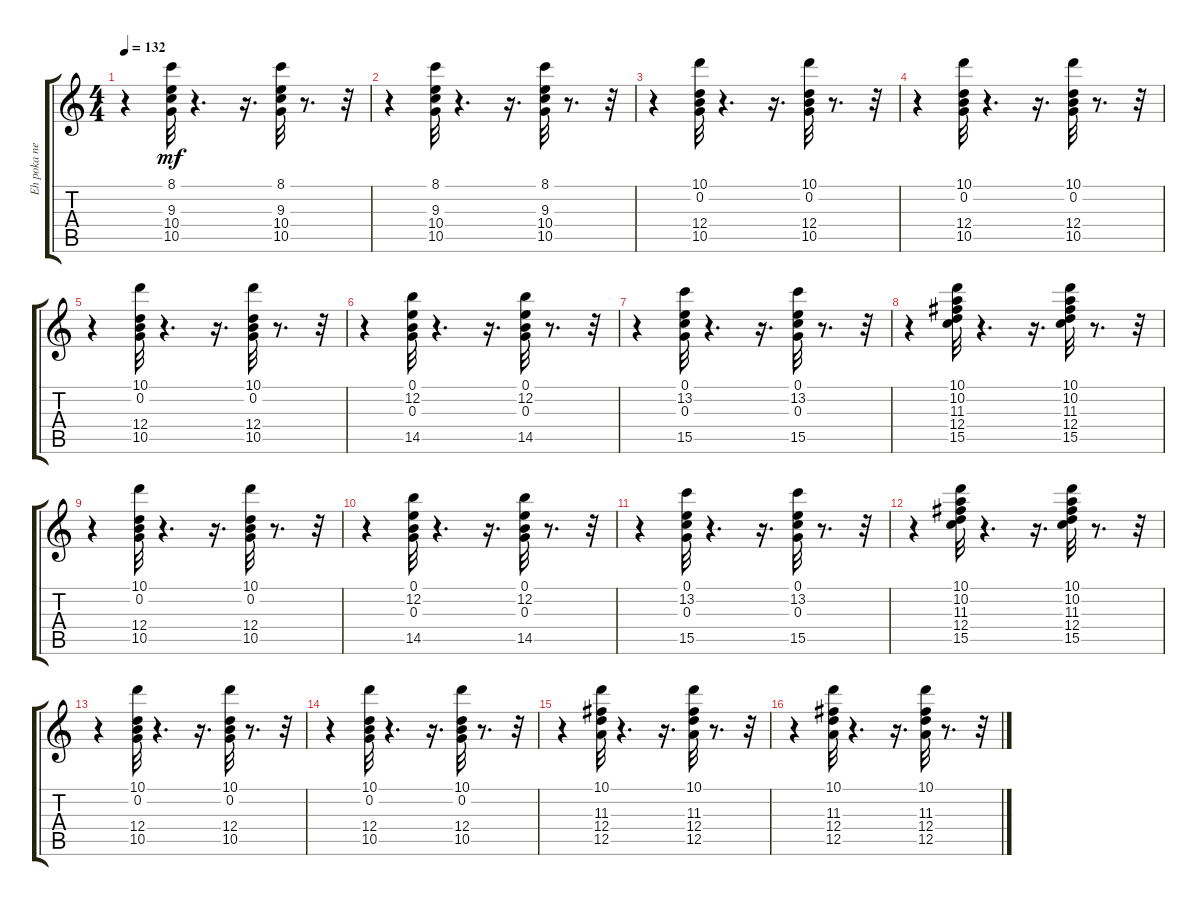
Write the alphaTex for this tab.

\track ("Eh poka ne poluchil" "Eh poka ne") {instrument electricguitarmuted}
\staff {score tabs}
\tuning (E4 B3 G3 D3 A2 E2) {hide}
\ts (4 4)
\tempo 132
\clef g2
\ks c
r.4{dy mf} (8.1 9.3 10.4 10.5).32 r.4{d} r.16{d} (8.1 9.3 10.4 10.5).32 r.8{d} r.32 |
r.4 (8.1 9.3 10.4 10.5).32 r.4{d} r.16{d} (8.1 9.3 10.4 10.5).32 r.8{d} r.32 |
r.4 (10.1 0.2 12.4 10.5).32 r.4{d} r.16{d} (10.1 0.2 12.4 10.5).32 r.8{d} r.32 |
r.4 (10.1 0.2 12.4 10.5).32 r.4{d} r.16{d} (10.1 0.2 12.4 10.5).32 r.8{d} r.32 |
r.4 (10.1 0.2 12.4 10.5).32 r.4{d} r.16{d} (10.1 0.2 12.4 10.5).32 r.8{d} r.32 |
r.4 (0.1 12.2 0.3 14.5).32 r.4{d} r.16{d} (0.1 12.2 0.3 14.5).32 r.8{d} r.32 |
r.4 (0.1 13.2 0.3 15.5).32 r.4{d} r.16{d} (0.1 13.2 0.3 15.5).32 r.8{d} r.32 |
r.4 (10.1 10.2 11.3 12.4 15.5).32 r.4{d} r.16{d} (10.1 10.2 11.3 12.4 15.5).32 r.8{d} r.32 |
r.4 (10.1 0.2 12.4 10.5).32 r.4{d} r.16{d} (10.1 0.2 12.4 10.5).32 r.8{d} r.32 |
r.4 (0.1 12.2 0.3 14.5).32 r.4{d} r.16{d} (0.1 12.2 0.3 14.5).32 r.8{d} r.32 |
r.4 (0.1 13.2 0.3 15.5).32 r.4{d} r.16{d} (0.1 13.2 0.3 15.5).32 r.8{d} r.32 |
r.4 (10.1 10.2 11.3 12.4 15.5).32 r.4{d} r.16{d} (10.1 10.2 11.3 12.4 15.5).32 r.8{d} r.32 |
r.4 (10.1 0.2 12.4 10.5).32 r.4{d} r.16{d} (10.1 0.2 12.4 10.5).32 r.8{d} r.32 |
r.4 (10.1 0.2 12.4 10.5).32 r.4{d} r.16{d} (10.1 0.2 12.4 10.5).32 r.8{d} r.32 |
r.4 (10.1 11.3 12.4 12.5).32 r.4{d} r.16{d} (10.1 11.3 12.4 12.5).32 r.8{d} r.32 |
r.4 (10.1 11.3 12.4 12.5).32 r.4{d} r.16{d} (10.1 11.3 12.4 12.5).32 r.8{d} r.32
